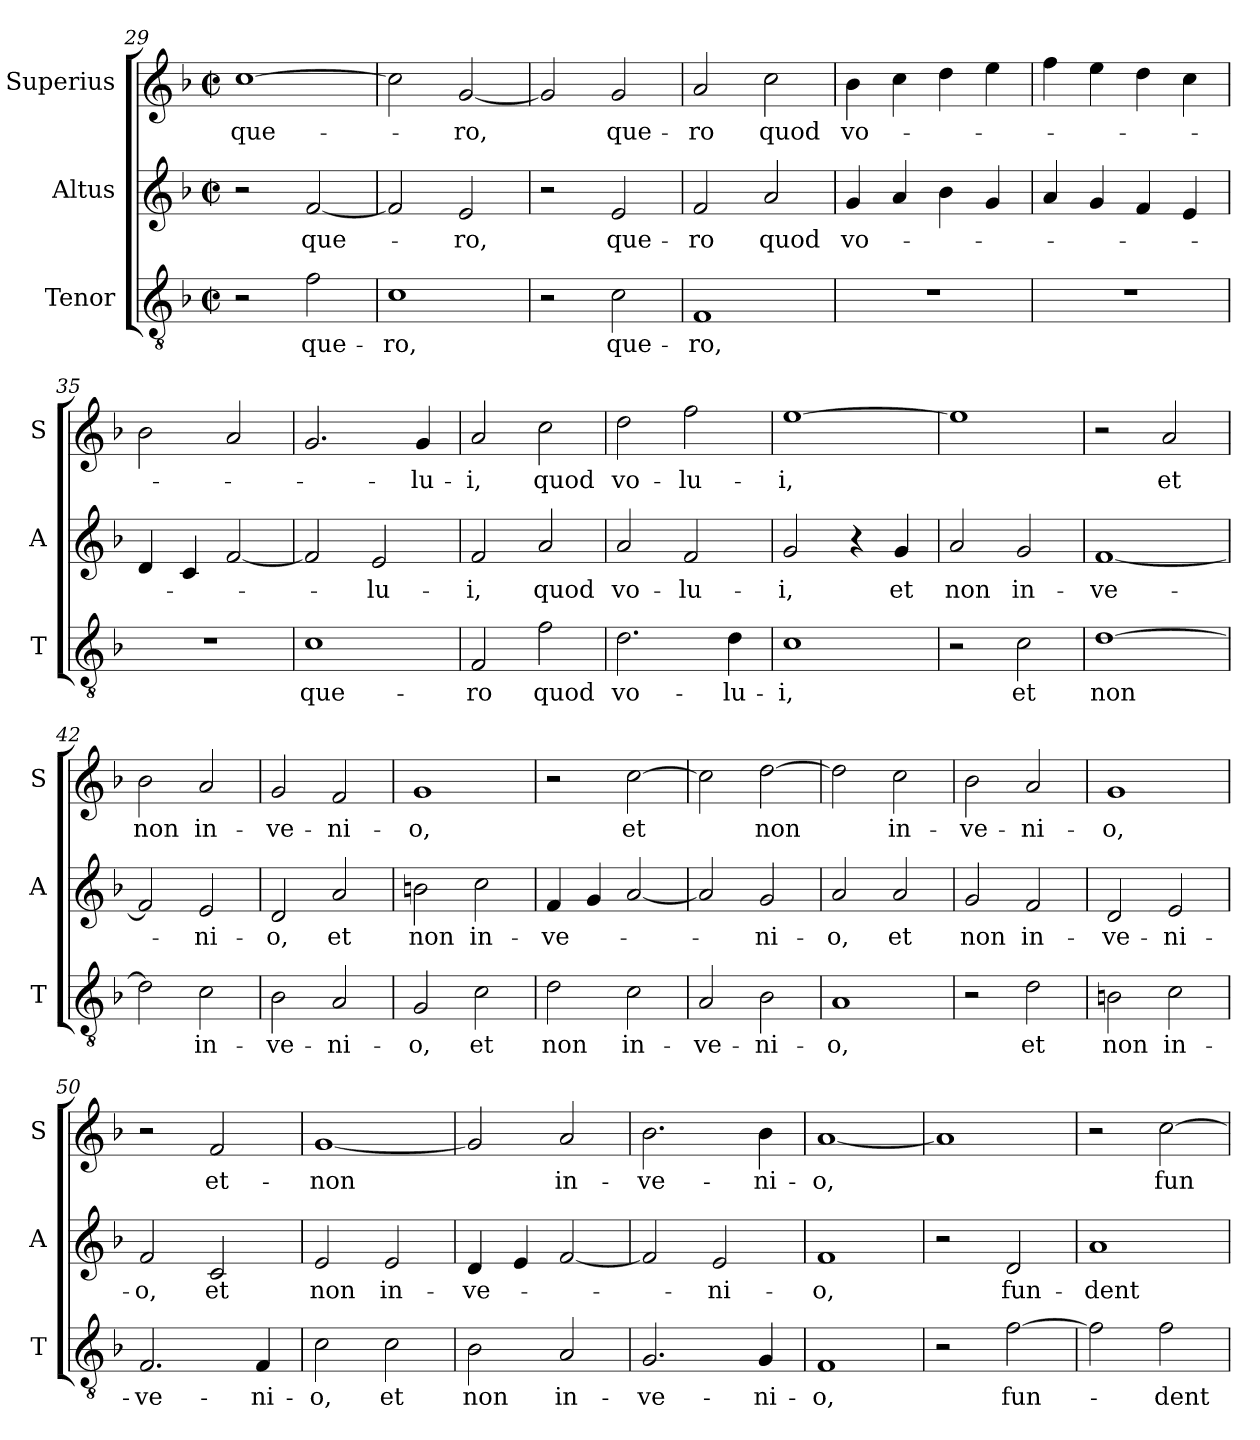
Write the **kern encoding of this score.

**kern	**text	**kern	**text	**kern	**text
*part3	*part3	*part2	*part2	*part1	*part1
*staff3	*staff3	*staff2	*staff2	*staff1	*staff1
*I"Tenor	*	*I"Altus	*	*I"Superius	*
*I'T	*	*I'A	*	*I'S	*
*clefGv2	*	*clefG2	*	*clefG2	*
*k[b-]	*	*k[b-]	*	*k[b-]	*
*F:	*	*F:	*	*F:	*
*M2/2	*	*M2/2	*	*M2/2	*
*met(c|)	*	*met(c|)	*	*met(c|)	*
=29	=29	=29	=29	=29	=29
!	!	!	!	!	!LO:LY:b
2r	.	2r	.	[1cc	que-
!	!LO:LY:b	!	!LO:LY:b	!	!
2f\	que-	[2f/	que-	.	.
=30	=30	=30	=30	=30	=30
!	!LO:LY:b	!	!	!	!
1c	-ro,	2f/]	.	2cc\]	.
!	!	!	!LO:LY:b	!	!LO:LY:b
.	.	2e/	-ro,	[2g/	-ro,
!!LO:LB:g=z
=31	=31	=31	=31	=31	=31
2r	.	2r	.	2g/]	.
!	!LO:LY:b	!	!LO:LY:b	!	!LO:LY:b
2c\	que-	2e/	que-	2g/	que-
=32	=32	=32	=32	=32	=32
!	!LO:LY:b	!	!LO:LY:b	!	!LO:LY:b
1F	-ro,	2f/	-ro	2a/	-ro
!	!	!	!LO:LY:b	!	!LO:LY:b
.	.	2a/	quod	2cc\	quod
=33	=33	=33	=33	=33	=33
!	!	!	!LO:LY:b	!	!LO:LY:b
1r	.	4g/	vo-	4b-\	vo-
.	.	4a/	.	4cc\	.
.	.	4b-\	.	4dd\	.
.	.	4g/	.	4ee\	.
=34	=34	=34	=34	=34	=34
1r	.	4a/	.	4ff\	.
.	.	4g/	.	4ee\	.
.	.	4f/	.	4dd\	.
.	.	4e/	.	4cc\	.
=35	=35	=35	=35	=35	=35
1r	.	4d/	.	2b-\	.
.	.	4c/	.	.	.
.	.	[2f/	.	2a/	.
=36	=36	=36	=36	=36	=36
!	!LO:LY:b	!	!	!	!
1c	que-	2f/]	.	2.g/	.
!	!	!	!LO:LY:b	!	!
.	.	2e/	-lu-	.	.
!	!	!	!	!	!LO:LY:b
.	.	.	.	4g/	-lu-
=37	=37	=37	=37	=37	=37
!	!LO:LY:b	!	!LO:LY:b	!	!LO:LY:b
2F/	-ro	2f/	-i,	2a/	-i,
!	!LO:LY:b	!	!LO:LY:b	!	!LO:LY:b
2f\	quod	2a/	quod	2cc\	quod
=38	=38	=38	=38	=38	=38
!	!LO:LY:b	!	!LO:LY:b	!	!LO:LY:b
2.d\	vo-	2a/	vo-	2dd\	vo-
!	!	!	!LO:LY:b	!	!LO:LY:b
.	.	2f/	-lu-	2ff\	-lu-
!	!LO:LY:b	!	!	!	!
4d\	-lu-	.	.	.	.
!!LO:LB:g=z
=39	=39	=39	=39	=39	=39
!	!LO:LY:b	!	!LO:LY:b	!	!LO:LY:b
1c	-i,	2g/	-i,	[1ee	-i,
.	.	4r	.	.	.
!	!	!	!LO:LY:b	!	!
.	.	4g/	et	.	.
=40	=40	=40	=40	=40	=40
!	!	!	!LO:LY:b	!	!
2r	.	2a/	non	1ee]	.
!	!LO:LY:b	!	!LO:LY:b	!	!
2c\	et	2g/	in-	.	.
=41	=41	=41	=41	=41	=41
!	!LO:LY:b	!	!LO:LY:b	!	!
[1d	non	[1f	-ve-	2r	.
!	!	!	!	!	!LO:LY:b
.	.	.	.	2a/	et
=42	=42	=42	=42	=42	=42
!	!	!	!	!	!LO:LY:b
2d\]	.	2f/]	.	2b-\	non
!	!LO:LY:b	!	!LO:LY:b	!	!LO:LY:b
2c\	in-	2e/	-ni-	2a/	in-
=43	=43	=43	=43	=43	=43
!	!LO:LY:b	!	!LO:LY:b	!	!LO:LY:b
2B-\	-ve-	2d/	-o,	2g/	-ve-
!	!LO:LY:b	!	!LO:LY:b	!	!LO:LY:b
2A/	-ni-	2a/	et	2f/	-ni-
=44	=44	=44	=44	=44	=44
!	!LO:LY:b	!	!LO:LY:b	!	!LO:LY:b
2G/	-o,	2bn\	non	1g	-o,
!	!LO:LY:b	!	!LO:LY:b	!	!
2c\	et	2cc\	in-	.	.
=45	=45	=45	=45	=45	=45
!	!LO:LY:b	!	!LO:LY:b	!	!
2d\	non	4f/	-ve-	2r	.
.	.	4g/	.	.	.
!	!LO:LY:b	!	!	!	!LO:LY:b
2c\	in-	[2a/	.	[2cc\	et
=46	=46	=46	=46	=46	=46
!	!LO:LY:b	!	!	!	!
2A/	-ve-	2a/]	.	2cc\]	.
!	!LO:LY:b	!	!LO:LY:b	!	!LO:LY:b
2B-\	-ni-	2g/	-ni-	[2dd\	non
!!LO:LB:g=z
=47	=47	=47	=47	=47	=47
!	!LO:LY:b	!	!LO:LY:b	!	!
1A	-o,	2a/	-o,	2dd\]	.
!	!	!	!LO:LY:b	!	!LO:LY:b
.	.	2a/	et	2cc\	in-
=48	=48	=48	=48	=48	=48
!	!	!	!LO:LY:b	!	!LO:LY:b
2r	.	2g/	non	2b-\	-ve-
!	!LO:LY:b	!	!LO:LY:b	!	!LO:LY:b
2d\	et	2f/	in-	2a/	-ni-
=49	=49	=49	=49	=49	=49
!	!LO:LY:b	!	!LO:LY:b	!	!LO:LY:b
2Bn\	non	2d/	-ve-	1g	-o,
!	!LO:LY:b	!	!LO:LY:b	!	!
2c\	in-	2e/	-ni-	.	.
=50	=50	=50	=50	=50	=50
!	!LO:LY:b	!	!LO:LY:b	!	!
2.F/	-ve-	2f/	-o,	2r	.
!	!	!	!LO:LY:b	!	!LO:LY:b
.	.	2c/	et	2f/	et-
!	!LO:LY:b	!	!	!	!
4F/	-ni-	.	.	.	.
=51	=51	=51	=51	=51	=51
!	!LO:LY:b	!	!LO:LY:b	!	!LO:LY:b
2c\	-o,	2e/	non	[1g	-non
!	!LO:LY:b	!	!LO:LY:b	!	!
2c\	et	2e/	in-	.	.
=52	=52	=52	=52	=52	=52
!	!LO:LY:b	!	!LO:LY:b	!	!
2B-\	non	4d/	-ve-	2g/]	.
.	.	4e/	.	.	.
!	!LO:LY:b	!	!	!	!LO:LY:b
2A/	in-	[2f/	.	2a/	in-
=53	=53	=53	=53	=53	=53
!	!LO:LY:b	!	!	!	!LO:LY:b
2.G/	-ve-	2f/]	.	2.b-\	-ve-
!	!	!	!LO:LY:b	!	!
.	.	2e/	-ni-	.	.
!	!LO:LY:b	!	!	!	!LO:LY:b
4G/	-ni-	.	.	4b-\	-ni-
=54	=54	=54	=54	=54	=54
!	!LO:LY:b	!	!LO:LY:b	!	!LO:LY:b
1F	-o,	1f	-o,	[1a	-o,
!!LO:PB:g=z
=55	=55	=55	=55	=55	=55
2r	.	2r	.	1a]	.
!	!LO:LY:b	!	!LO:LY:b	!	!
[2f\	fun-	2d/	fun-	.	.
=56	=56	=56	=56	=56	=56
!	!	!	!LO:LY:b	!	!
2f\]	.	1a	-dent	2r	.
!	!LO:LY:b	!	!	!	!LO:LY:b
2f\	-dent	.	.	[2cc\	fun-
=	=	=	=	=	=
*-	*-	*-	*-	*-	*-
